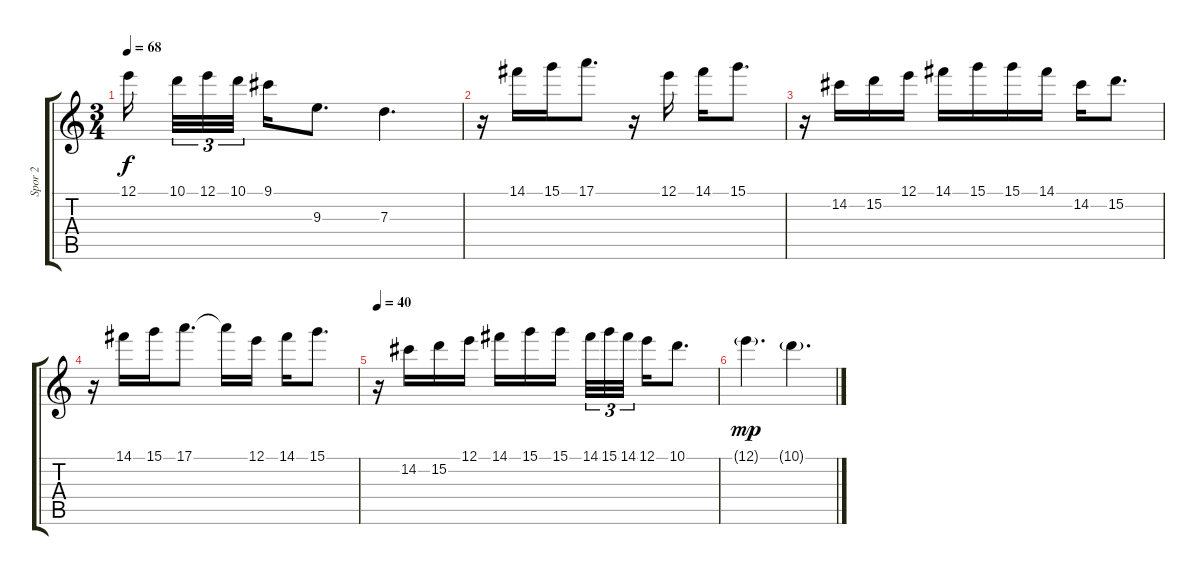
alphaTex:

\track ("Spor 2" "Spor 2") {instrument acousticguitarnylon}
\staff {score tabs}
\tuning (E4 B3 G3 D3 A2 E2) {hide}
\ts (3 4)
\tempo 68
\clef g2
\ks c
12.1.16{dy f beam splitsecondary} 10.1.32{tu (3 2)} 12.1.32{tu (3 2)} 10.1.32{tu (3 2) beam splitsecondary} 9.1.16 9.3.8{d} 7.3.4{d} |
r.16 14.1.16 15.1.16 17.1.8{d} r.16 12.1.16 14.1.16 15.1.8{d} |
r.16 14.2.16 15.2.16 12.1.16 14.1.16 15.1.16 15.1.16 14.1.16 14.2.16 15.2.8{d} |
r.16 14.1.16 15.1.16 17.1.8{d} 17.1{t}.16 12.1.16 14.1.16 15.1.8{d} |
\tempo 40
r.16 14.2.16 15.2.16 12.1.16 14.1.16 15.1.16 15.1.16{beam splitsecondary} 14.1.32{tu (3 2)} 15.1.32{tu (3 2)} 14.1.32{tu (3 2)} 12.1.16 10.1.8{d} |
12.1{g}.4{d dy mp} 10.1{g}.4{d}
